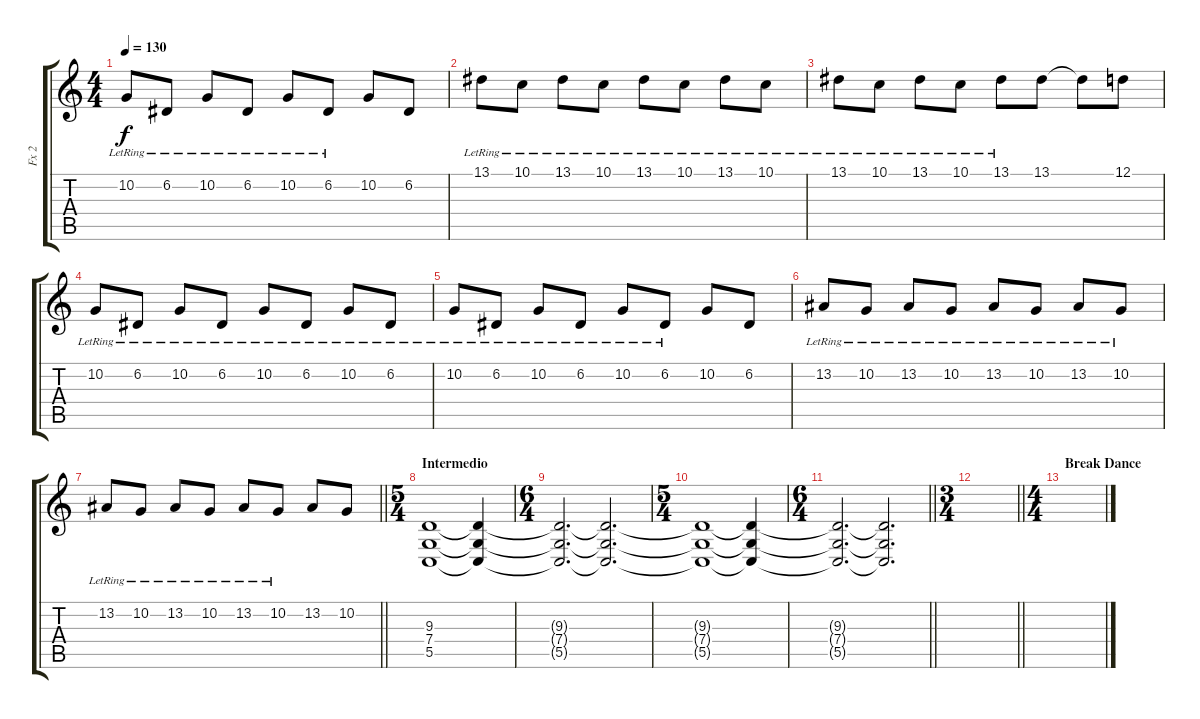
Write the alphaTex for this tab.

\track ("Fx 2" "Fx 2") {instrument pad7halo}
\staff {score tabs}
\tuning (D4 A3 F3 C3 G2 C2) {hide}
\ts (4 4)
\tempo 130
\clef g2
\ks c
10.2{lr}.8{dy f} 6.2{lr}.8 10.2{lr}.8 6.2{lr}.8 10.2{lr}.8 6.2{lr}.8 10.2.8 6.2.8 |
13.1{lr}.8 10.1{lr}.8 13.1{lr}.8 10.1{lr}.8 13.1{lr}.8 10.1{lr}.8 13.1{lr}.8 10.1{lr}.8 |
13.1{lr}.8 10.1{lr}.8 13.1{lr}.8 10.1{lr}.8 13.1{lr}.8 13.1.8 13.1{t}.8 12.1.8 |
10.2{lr}.8 6.2{lr}.8 10.2{lr}.8 6.2{lr}.8 10.2{lr}.8 6.2{lr}.8 10.2{lr}.8 6.2{lr}.8 |
10.2{lr}.8 6.2{lr}.8 10.2{lr}.8 6.2{lr}.8 10.2{lr}.8 6.2{lr}.8 10.2.8 6.2.8 |
13.2{lr}.8 10.2{lr}.8 13.2{lr}.8 10.2{lr}.8 13.2{lr}.8 10.2{lr}.8 13.2{lr}.8 10.2{lr}.8 |
\barLineRight lightlight
13.2{lr}.8 10.2{lr}.8 13.2{lr}.8 10.2{lr}.8 13.2{lr}.8 10.2{lr}.8 13.2.8 10.2.8 |
\ts (5 4)
\section ("" "Intermedio")
(9.3 7.4 5.5).1{volume 10 balance 8 instrument stringensemble1} (9.3{t} 7.4{t} 5.5{t}).4 |
\ts (6 4)
(9.3{t} 7.4{t} 5.5{t}).2{d} (9.3{t} 7.4{t} 5.5{t}).2{d} |
\ts (5 4)
(9.3{t} 7.4{t} 5.5{t}).1 (9.3{t} 7.4{t} 5.5{t}).4 |
\ts (6 4)
\barLineRight lightlight
(9.3{t} 7.4{t} 5.5{t}).2{d} (9.3{t} 7.4{t} 5.5{t}).2{d} |
\ts (3 4)
\barLineRight lightlight
|
\ts (4 4)
\section ("" "Break Dance")
